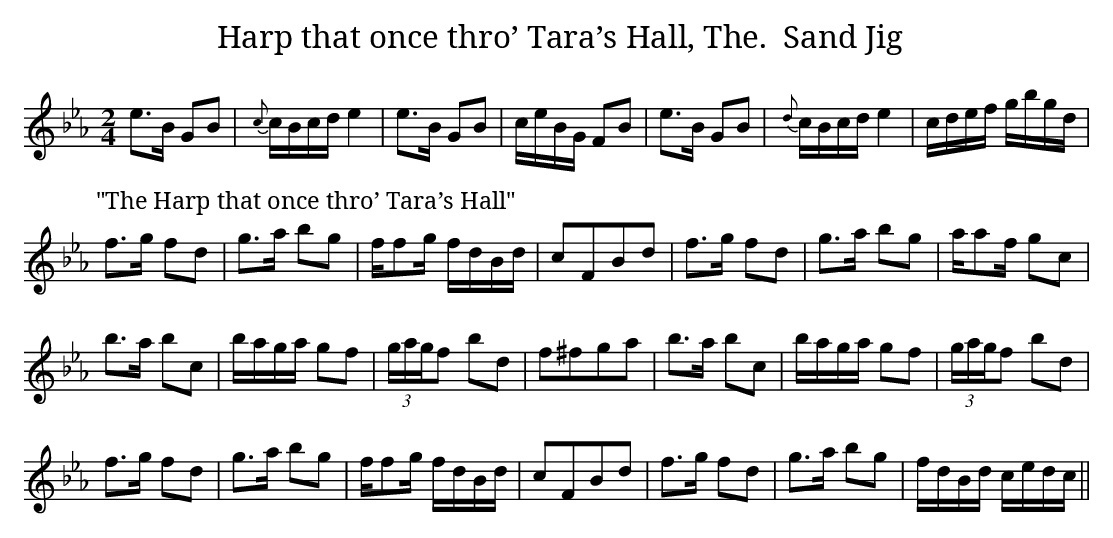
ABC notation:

X:1
T:Harp that once thro’ Tara’s Hall, The.  Sand Jig
M:2/4
L:1/8
K:Eb
e>B GB|{c}c/B/c/d/ e2|e>B GB|c/e/B/G/ FB|e>B GB|{d}c/B/c/d/ e2|c/d/e/f/ g/b/g/d/|
P:"The Harp that once thro’ Tara’s Hall"
f>g fd|g>a bg|f/fg/ f/d/B/d/|cFBd|f>g fd|g>a bg|a/af/ gc|
b>a bc’|b/a/g/a/ gf|(3g/a/g/f bd|f^fga|b>a bc’|b/a/g/a/ gf|(3g/a/g/f bd|
f>g fd|g>a bg|f/fg/ f/d/B/d/|cFBd|f>g fd|g>a bg|f/d/B/d/ c/e/d/c/||
